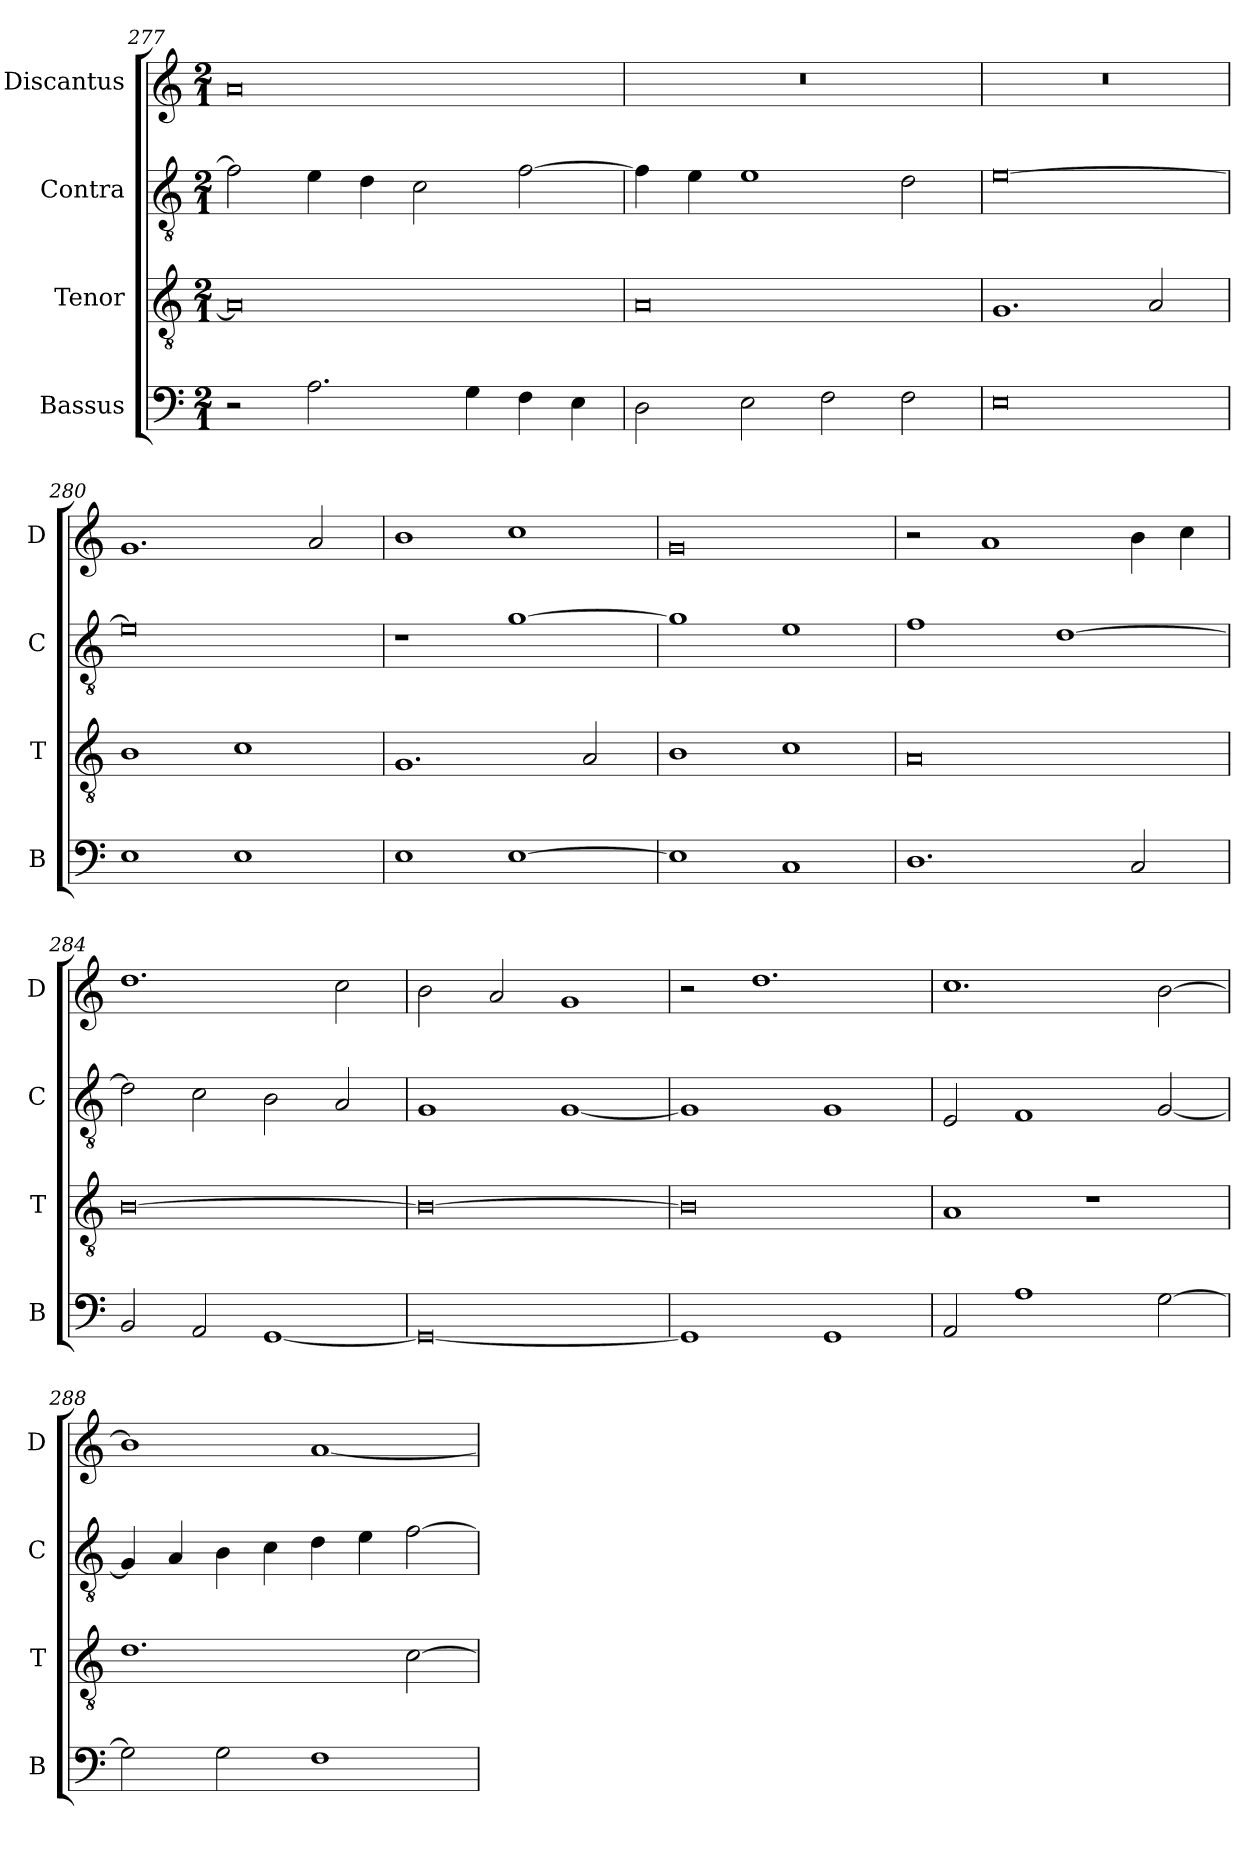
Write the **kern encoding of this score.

**kern	**kern	**kern	**kern
*part4	*part3	*part2	*part1
*staff4	*staff3	*staff2	*staff1
*I"Bassus	*I"Tenor	*I"Contra	*I"Discantus
*I'B	*I'T	*I'C	*I'D
*clefF4	*clefGv2	*clefGv2	*clefG2
*k[]	*k[]	*k[]	*k[]
*M2/1	*M2/1	*M2/1	*M2/1
=277	=277	=277	=277
2r	0A]	2f\]	0a
2.A\	.	4e\	.
.	.	4d\	.
.	.	2c\	.
4G\	.	.	.
4F\	.	[2f\	.
4E\	.	.	.
=278	=278	=278	=278
2D\	0A	4f\]	0r
.	.	4e\	.
2E\	.	1e	.
2F\	.	.	.
2F\	.	2d\	.
=279	=279	=279	=279
0E	1.G	[0e	0r
.	2A/	.	.
=280	=280	=280	=280
1E	1B	0e]	1.g
1E	1c	.	.
.	.	.	2a/
=281	=281	=281	=281
1E	1.G	1r	1b
[1E	.	[1g	1cc
.	2A/	.	.
=282	=282	=282	=282
1E]	1B	1g]	0g
1C	1c	1e	.
=283	=283	=283	=283
1.D	0A	1f	2r
.	.	.	1a
.	.	[1d	.
2C/	.	.	4b\
.	.	.	4cc\
=284	=284	=284	=284
2BB/	[0B	2d\]	1.dd
2AA/	.	2c\	.
[1GG	.	2B\	.
.	.	2A/	2cc\
=285	=285	=285	=285
0GG_	0B_	1G	2b\
.	.	.	2a/
.	.	[1G	1g
=286	=286	=286	=286
1GG]	0B]	1G]	2r
.	.	.	1.dd
1GG	.	1G	.
=287	=287	=287	=287
2AA/	1A	2E/	1.cc
1A	.	1F	.
.	1r	.	.
[2G\	.	[2G/	[2b\
=288	=288	=288	=288
2G\]	1.d	4G/]	1b]
.	.	4A/	.
2G\	.	4B\	.
.	.	4c\	.
1F	.	4d\	[1a
.	.	4e\	.
.	[2c\	[2f\	.
=	=	=	=
*-	*-	*-	*-
